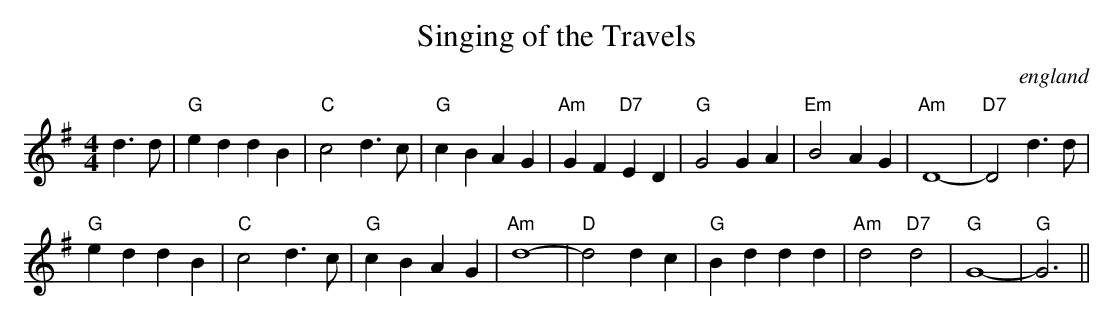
X:1
T:Singing of the Travels
O:england
M:4/4
L:1/4
K:G
d3/2d/2 |"G"ed dB|"C"c2 d3/2c/2|"G"cB AG|"Am"GF "D7"ED|"G"G2 GA|"Em"B2 AG|\
"Am"D4-|"D7"D2 d3/2d/2|
"G"ed dB|"C"c2 d3/2c/2|"G"cB AG|"Am"d4-|"D"d2 dc|"G"Bd dd|"Am"d2 "D7"d2|"G"G4-\
|"G"G3||
